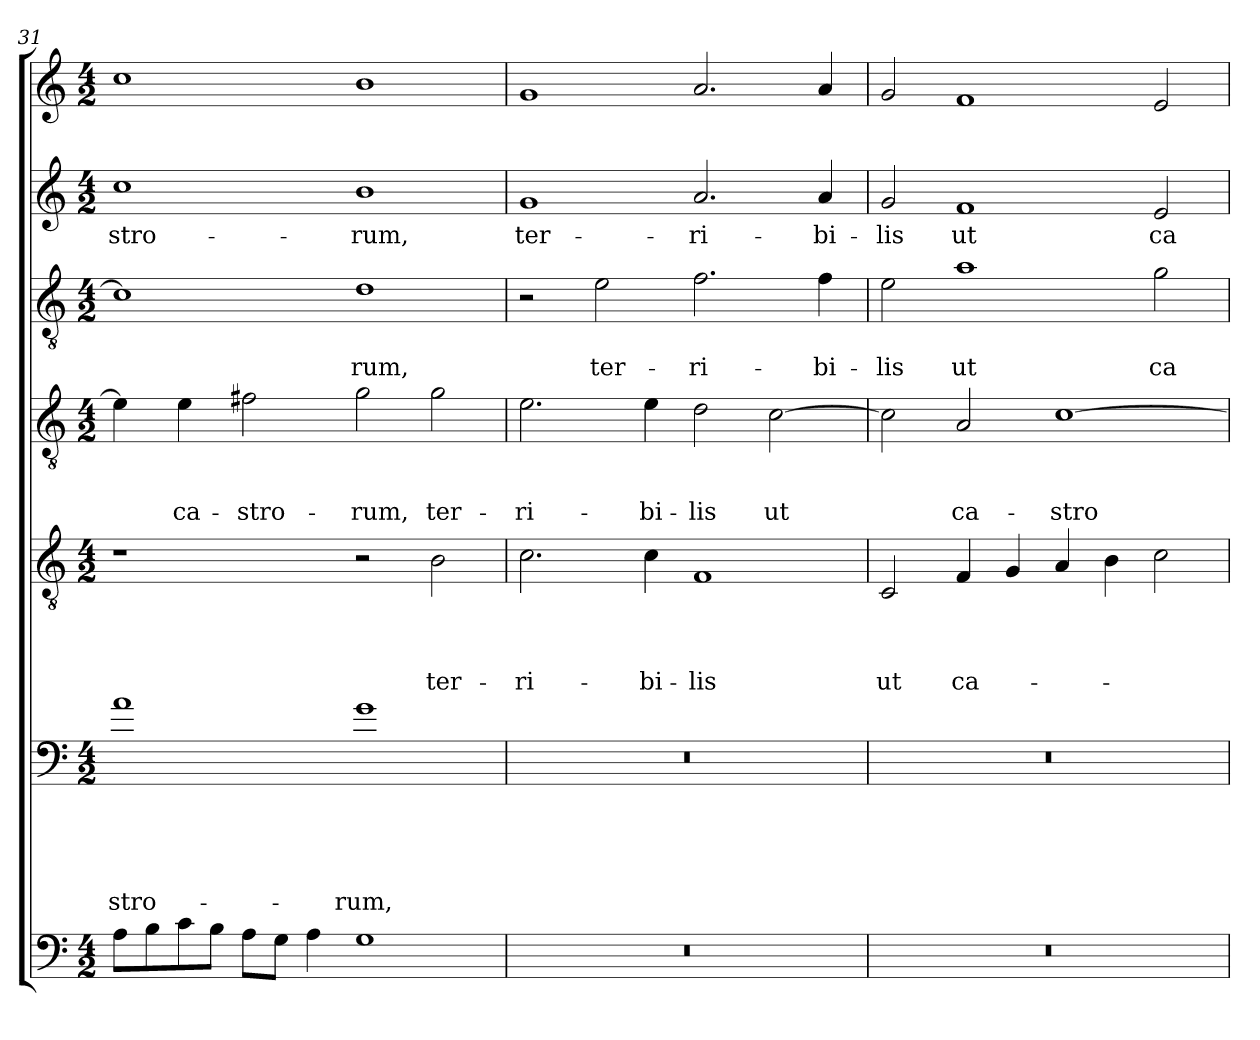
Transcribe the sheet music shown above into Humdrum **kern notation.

**kern	**kern	**text	**text	**text	**text	**text	**kern	**text	**text	**text	**text	**kern	**text	**text	**text	**kern	**text	**text	**kern	**text	**kern
*part7	*part6	*part6	*part6	*part6	*part6	*part6	*part5	*part5	*part5	*part5	*part5	*part4	*part4	*part4	*part4	*part3	*part3	*part3	*part2	*part2	*part1
*staff7	*staff6	*staff6	*staff6	*staff6	*staff6	*staff6	*staff5	*staff5	*staff5	*staff5	*staff5	*staff4	*staff4	*staff4	*staff4	*staff3	*staff3	*staff3	*staff2	*staff2	*staff1
*clefF4	*clefF4	*	*	*	*	*	*clefGv2	*	*	*	*	*clefGv2	*	*	*	*clefGv2	*	*	*clefG2	*	*clefG2
*	*ITrd8c14	*	*	*	*	*	*	*	*	*	*	*	*	*	*	*	*	*	*	*	*
*k[]	*k[]	*	*	*	*	*	*k[]	*	*	*	*	*k[]	*	*	*	*k[]	*	*	*k[]	*	*k[]
*C:	*C:	*	*	*	*	*	*C:	*	*	*	*	*C:	*	*	*	*C:	*	*	*C:	*	*C:
*M4/2	*M4/2	*	*	*	*	*	*M4/2	*	*	*	*	*M4/2	*	*	*	*M4/2	*	*	*M4/2	*	*M4/2
=31	=31	=31	=31	=31	=31	=31	=31	=31	=31	=31	=31	=31	=31	=31	=31	=31	=31	=31	=31	=31	=31
!	!	!	!	!	!	!LO:LY:b	!	!	!	!	!	!	!	!	!	!	!	!	!	!LO:LY:b	!
8A\L	1A	.	.	.	.	-stro-	1r	.	.	.	.	4e\]	.	.	.	1c]	.	.	1cc	-stro-	1cc
8B\	.	.	.	.	.	.	.	.	.	.	.	.	.	.	.	.	.	.	.	.	.
!	!	!	!	!	!	!	!	!	!	!	!	!	!	!	!LO:LY:b	!	!	!	!	!	!
8c\	.	.	.	.	.	.	.	.	.	.	.	4e\	.	.	ca-	.	.	.	.	.	.
8B\J	.	.	.	.	.	.	.	.	.	.	.	.	.	.	.	.	.	.	.	.	.
!	!	!	!	!	!	!	!	!	!	!	!	!	!	!	!LO:LY:b	!	!	!	!	!	!
8A\L	.	.	.	.	.	.	.	.	.	.	.	2f#X\	.	.	-stro-	.	.	.	.	.	.
8G\J	.	.	.	.	.	.	.	.	.	.	.	.	.	.	.	.	.	.	.	.	.
4A\	.	.	.	.	.	.	.	.	.	.	.	.	.	.	.	.	.	.	.	.	.
!	!	!	!	!	!	!LO:LY:b	!	!	!	!	!	!	!	!	!LO:LY:b	!	!	!LO:LY:b	!	!LO:LY:b	!
1G	1G	.	.	.	.	-rum,	2r	.	.	.	.	2g\	.	.	-rum,	1d	.	-rum,	1b	-rum,	1b
!	!	!	!	!	!	!	!	!	!	!	!LO:LY:b	!	!	!	!LO:LY:b	!	!	!	!	!	!
.	.	.	.	.	.	.	2B\	.	.	.	ter-	2g\	.	.	ter-	.	.	.	.	.	.
=32	=32	=32	=32	=32	=32	=32	=32	=32	=32	=32	=32	=32	=32	=32	=32	=32	=32	=32	=32	=32	=32
!	!	!	!	!	!	!	!	!	!	!	!LO:LY:b	!	!	!	!LO:LY:b	!	!	!	!	!LO:LY:b	!
0r	0r	.	.	.	.	.	2.c\	.	.	.	-ri-	2.e\	.	.	-ri-	2r	.	.	1g	ter-	1g
!	!	!	!	!	!	!	!	!	!	!	!	!	!	!	!	!	!	!LO:LY:b	!	!	!
.	.	.	.	.	.	.	.	.	.	.	.	.	.	.	.	2e\	.	ter-	.	.	.
!	!	!	!	!	!	!	!	!	!	!	!LO:LY:b	!	!	!	!LO:LY:b	!	!	!	!	!	!
.	.	.	.	.	.	.	4c\	.	.	.	-bi-	4e\	.	.	-bi-	.	.	.	.	.	.
!	!	!	!	!	!	!	!	!	!	!	!LO:LY:b	!	!	!	!LO:LY:b	!	!	!LO:LY:b	!	!LO:LY:b	!
.	.	.	.	.	.	.	1F	.	.	.	-lis	2d\	.	.	-lis	2.f\	.	-ri-	2.a/	-ri-	2.a/
!	!	!	!	!	!	!	!	!	!	!	!	!	!	!	!LO:LY:b	!	!	!	!	!	!
.	.	.	.	.	.	.	.	.	.	.	.	[2c\	.	.	ut	.	.	.	.	.	.
!	!	!	!	!	!	!	!	!	!	!	!	!	!	!	!	!	!	!LO:LY:b	!	!LO:LY:b	!
.	.	.	.	.	.	.	.	.	.	.	.	.	.	.	.	4f\	.	-bi-	4a/	-bi-	4a/
!!LO:PB:g=z
=33	=33	=33	=33	=33	=33	=33	=33	=33	=33	=33	=33	=33	=33	=33	=33	=33	=33	=33	=33	=33	=33
!	!	!	!	!	!	!	!	!	!	!	!LO:LY:b	!	!	!	!	!	!	!LO:LY:b	!	!LO:LY:b	!
0r	0r	.	.	.	.	.	2C/	.	.	.	ut	2c\]	.	.	.	2e\	.	-lis	2g/	-lis	2g/
!	!	!	!	!	!	!	!	!	!	!	!LO:LY:b	!	!	!	!LO:LY:b	!	!	!LO:LY:b	!	!LO:LY:b	!
.	.	.	.	.	.	.	4F/	.	.	.	ca-	2A/	.	.	ca-	1a	.	ut	1f	ut	1f
.	.	.	.	.	.	.	4G/	.	.	.	.	.	.	.	.	.	.	.	.	.	.
!	!	!	!	!	!	!	!	!	!	!	!	!	!	!	!LO:LY:b	!	!	!	!	!	!
.	.	.	.	.	.	.	4A/	.	.	.	.	[1c	.	.	-stro-	.	.	.	.	.	.
.	.	.	.	.	.	.	4B\	.	.	.	.	.	.	.	.	.	.	.	.	.	.
!	!	!	!	!	!	!	!	!	!	!	!	!	!	!	!	!	!	!LO:LY:b	!	!LO:LY:b	!
.	.	.	.	.	.	.	2c\	.	.	.	.	.	.	.	.	2g\	.	ca-	2e/	ca-	2e/
=	=	=	=	=	=	=	=	=	=	=	=	=	=	=	=	=	=	=	=	=	=
*-	*-	*-	*-	*-	*-	*-	*-	*-	*-	*-	*-	*-	*-	*-	*-	*-	*-	*-	*-	*-	*-
